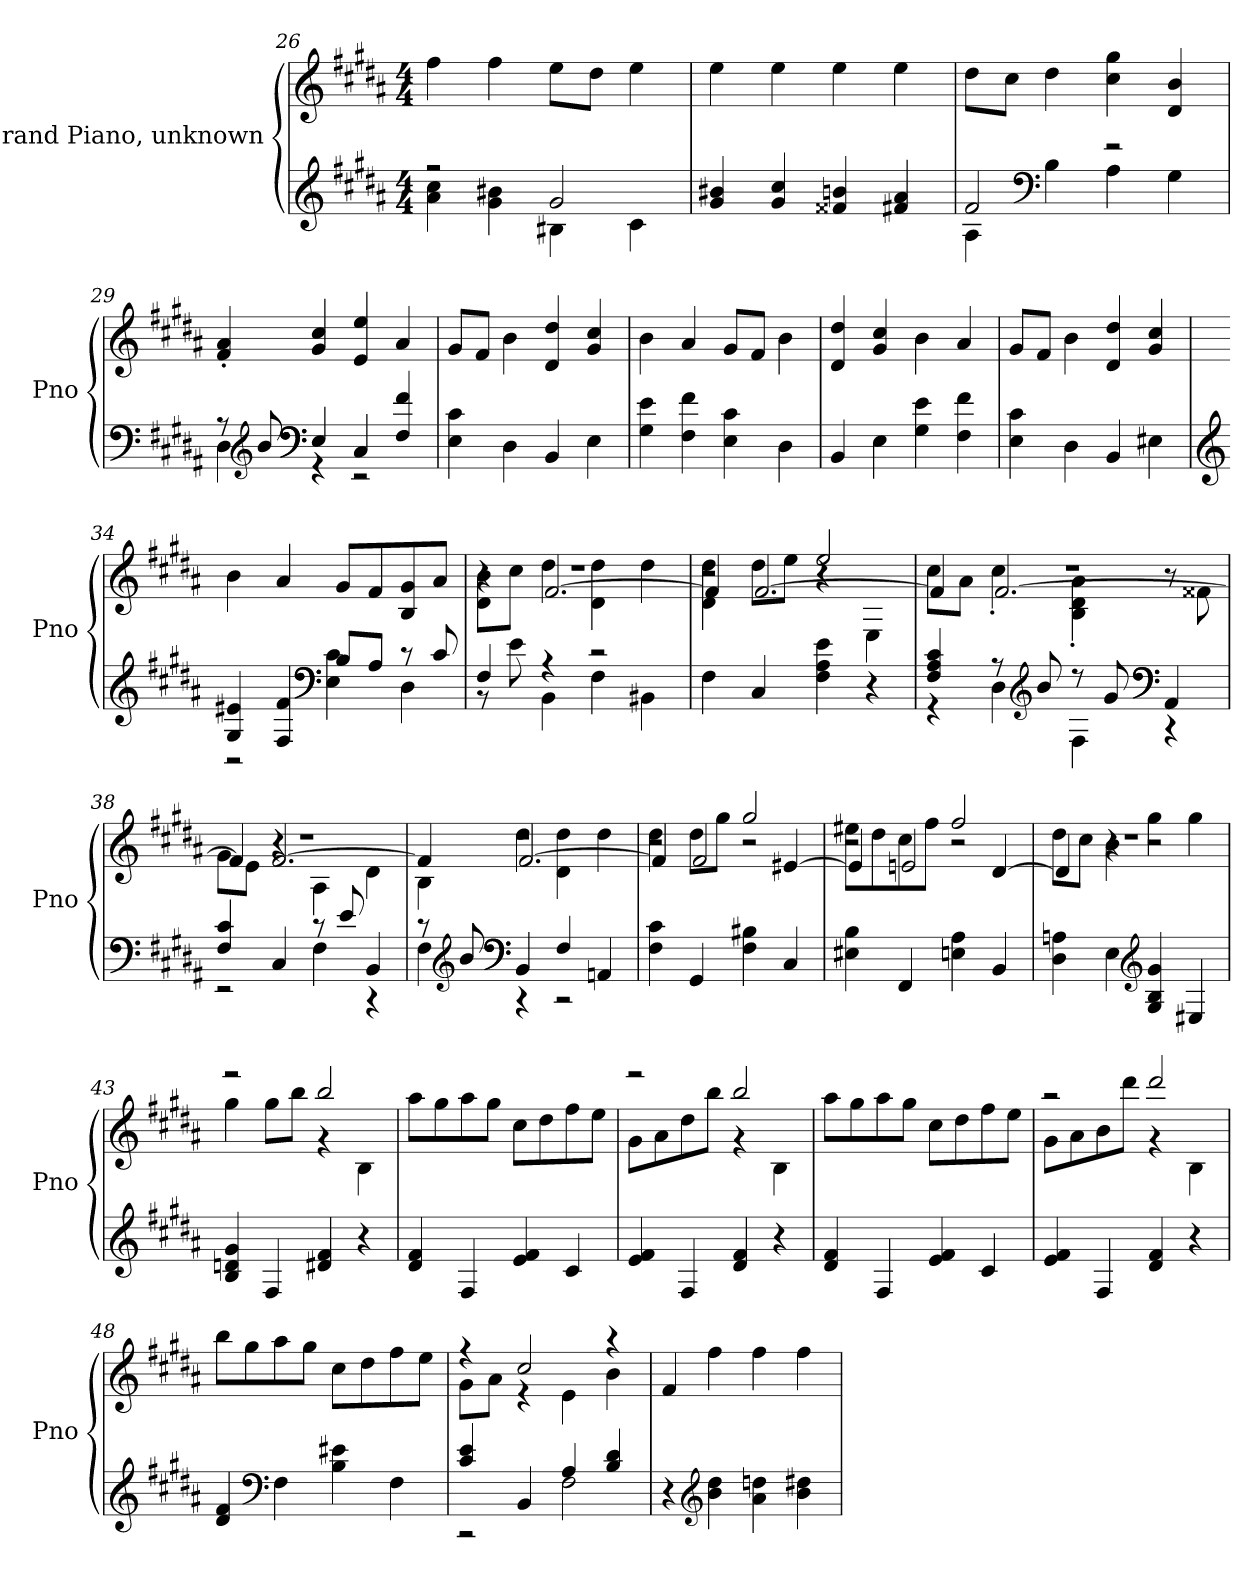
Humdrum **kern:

**kern	**kern
*part1	*part1
*staff2	*staff1
*I"Grand Piano, unknown	*
*I'Pno	*
*clefG2	*clefG2
*k[f#c#g#d#a#]	*k[f#c#g#d#a#]
*M4/4	*M4/4
=26	=26
*^	*
2r	4a#\ 4cc#\	4ff#\
.	4g#\ 4b#X\	4ff#\
2g#/	4B#X\	8ee\L
.	.	8dd#\J
.	4c#\	4ee\
*v	*v	*
!!LO:LB:g=z
=27	=27
4g#/ 4b#X/	4ee\
4g#/ 4cc#/	4ee\
4f##X/ 4bn/	4ee\
4f#X/ 4a#/	4ee\
=28	=28
*^	*
2f#/	4A#\	8dd#\L
.	.	8cc#\J
*clefF4	*	*
.	4B\	4dd#\
2r	4A#\	4cc#\ 4gg#\
.	4G#\	4d#/ 4b/
=29	=29	=29
8r	4D#\	4f#/' 4a#/'
*clefG2	*	*
8b/	.	.
*clefF4	*	*
4E/	4r	4g#/ 4cc#/
4C#/	2r	4e/ 4ee/
4F#/ 4f#/	.	4a#/
*v	*v	*
=30	=30
4E\ 4c#\	8g#/L
.	8f#/J
4D#\	4b\
4BB/	4d#/ 4dd#/
4E\	4g#/ 4cc#/
=31	=31
4G#\ 4e\	4b\
4F#\ 4f#\	4a#/
4E\ 4c#\	8g#/L
.	8f#/J
4D#\	4b\
=32	=32
4BB/	4d#/ 4dd#/
4E\	4g#/ 4cc#/
4G#\ 4e\	4b\
4F#\ 4f#\	4a#/
!!LO:PB:g=z
=33	=33
4E\ 4c#\	8g#/L
.	8f#/J
4D#\	4b\
4BB/	4d#/ 4dd#/
4E#X\	4g#/ 4cc#/
=34	=34
*clefG2	*
*^	*
4G#/ 4e#X/	2r	4b\
4F#/ 4f#/	.	4a#/
*clefF4	*	*
8B/L	4E\ 4c#\	8g#/L
8A#/J	.	8f#/
8r	4D#\	8B/ 8g#/
8c#/	.	8a#/J
=35	=35	=35
*	*	*^
*	*	*	*^
4F#/	8r	1r	8d#\ 8b\L	4r
.	8e\	.	8cc#\J	.
4r	4BB\	.	4dd#\	[2.f#/
2r	4F#\	.	4d#\ 4dd#\	.
.	4BB#X\	.	4dd#\	.
*v	*v	*	*	*
=36	=36	=36	=36
4F#\	2r	4d#\ 4dd#\	4f#/]
4C#/	.	8dd#\L	[2.f#/
.	.	8ee\J	.
4F#\ 4A#\ 4e\	2ee/	4r	.
4r	.	4E\	.
!!LO:LB:g=z	!!	!!
=37	=37	=37	=37
*^	*	*	*
4F#/ 4A#/ 4c#/	4r	1r	8cc#\L	4f#/]
.	.	.	8a#\J	.
8r	4D#\	.	4cc#'\	[2.f#/
*clefG2	*	*	*	*
8b/	.	.	.	.
8r	4F#\	.	4B\' 4d#\' 4a#\'	.
8g#/	.	.	.	.
*clefF4	*	*	*	*
4AA#/	4r	.	8r	.
.	.	.	8f##X\	.
=38	=38	=38	=38	=38
4F#/ 4c#/	2r	1r	8g#\L	4f#/]
.	.	.	8e\J	.
4C#/	.	.	4r	[2.f#/
8r	4F#\	.	4A#\	.
8e/	.	.	.	.
4BB/	4r	.	4d#\	.
=39	=39	=39	=39	=39
8r	4F#\	1r	4B\	4f#/]
*clefG2	*	*	*	*
8b/	.	.	.	.
*clefF4	*	*	*	*
4BB/	4r	.	4dd#\	[2.f#/
4F#/	2r	.	4d#\ 4dd#\	.
4AAn/	.	.	4dd#\	.
*v	*v	*	*	*
=40	=40	=40	=40
4F#\ 4c#\	2r	4dd#\	4f#/]
4GG#/	.	8dd#\L	2f#/
.	.	8gg#\J	.
4F#\ 4B#X\	2gg#/	2r	.
4C#/	.	.	[4e#X/
!!LO:LB:g=z	!!	!!
=41	=41	=41	=41
4E#X\ 4B\	2r	8ee#X\L	4e#/]
.	.	8dd#\	.
4FF#/	.	8cc#\	2en/
.	.	8ff#\J	.
4En\ 4A#\	2ff#/	2r	.
4BB/	.	.	[4d#/
=42	=42	=42	=42
4D#\ 4An\	1r	8dd#\L	4d#/]
.	.	8cc#\J	.
4E\	.	4b\	4r
*clefG2	*	*	*
4G#/ 4B/ 4g#/	.	4gg#\	2r
4E#X/	.	4gg#\	.
*	*	*v	*v
=43	=43	=43
4B/ 4dn/ 4g#/	2r	4gg#\
4F#/	.	8gg#\L
.	.	8bb\J
4d#X/ 4f#/	2bb/	4r
4r	.	4B\
*	*v	*v
=44	=44
4d#/ 4f#/	8aa#\L
.	8gg#\
4F#/	8aa#\
.	8gg#\J
4e/ 4f#/	8cc#\L
.	8dd#\
4c#/	8ff#\
.	8ee\J
=45	=45
*	*^
4e/ 4f#/	2r	8g#\L
.	.	8a#\
4F#/	.	8dd#\
.	.	8bb\J
4d#/ 4f#/	2bb/	4r
4r	.	4B\
*	*v	*v
!!LO:LB:g=z
=46	=46
4d#/ 4f#/	8aa#\L
.	8gg#\
4F#/	8aa#\
.	8gg#\J
4e/ 4f#/	8cc#\L
.	8dd#\
4c#/	8ff#\
.	8ee\J
=47	=47
*	*^
4e/ 4f#/	2r	8g#\L
.	.	8a#\
4F#/	.	8b\
.	.	8ddd#\J
4d#/ 4f#/	2ddd#/	4r
4r	.	4B\
*	*v	*v
=48	=48
4d#/ 4f#/	8bb\L
.	8gg#\
*clefF4	*
4F#\	8aa#\
.	8gg#\J
4B\ 4e#X\	8cc#\L
.	8dd#\
4F#\	8ff#\
.	8ee\J
=49	=49
*^	*^
4c#/ 4e/	2r	4r	8g#\L
.	.	.	8a#\J
4BB/	.	2cc#/	4r
4A#/	2F#\	.	4e\
4B/ 4d#/	.	4r	4b\
*v	*v	*	*
*	*v	*v
=50	=50
4r	4f#/
*clefG2	*
4b\ 4dd#\	4ff#\
4a#\ 4ddn\	4ff#\
4b\ 4dd#X\	4ff#\
=	=
*-	*-
